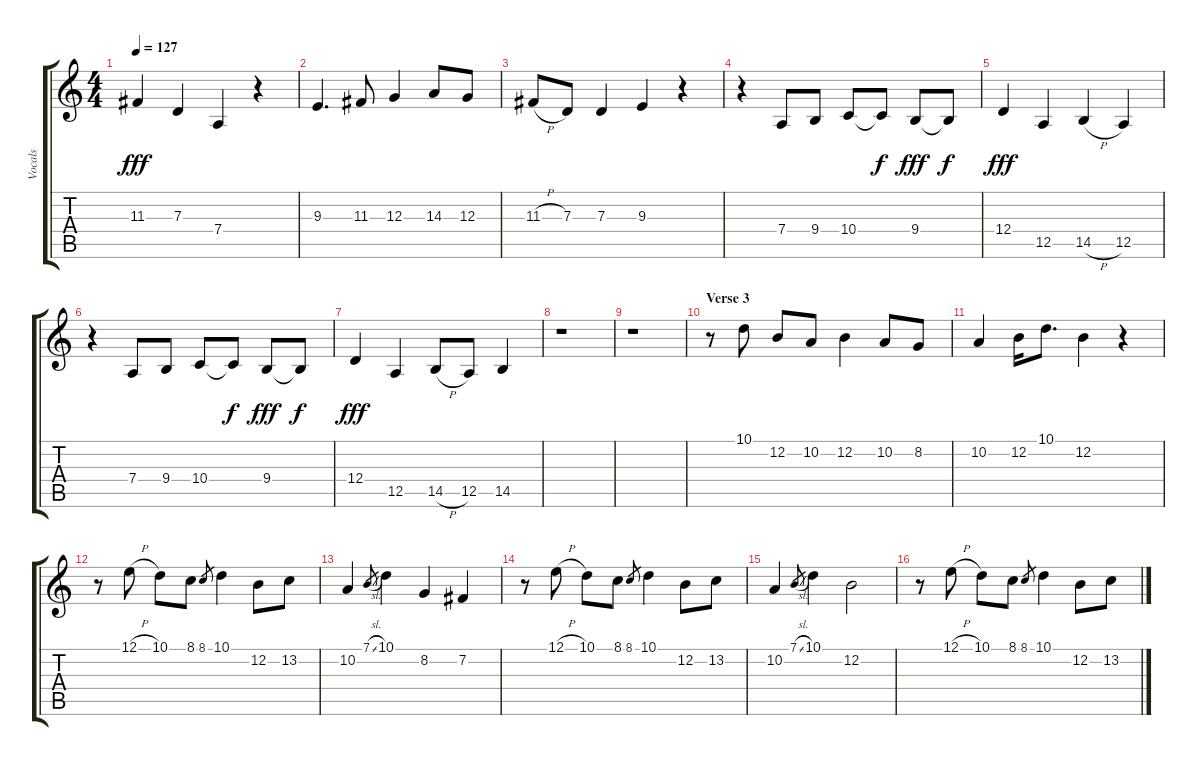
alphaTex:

\track ("Vocals" "Vocals") {instrument altosax}
\staff {score tabs}
\tuning (E4 B3 G3 D3 A2 E2) {hide}
\ts (4 4)
\tempo 127
\clef g2
\ks c
11.3.4{dy fff} 7.3.4 7.4.4 r.4 |
9.3.4{d} 11.3.8 12.3.4 14.3.8 12.3.8 |
11.3{h}.8 7.3.8 7.3.4 9.3.4 r.4 |
r.4 7.4.8 9.4.8 10.4.8 10.4{t}.8{dy f} 9.4.8{dy fff} 9.4{t}.8{dy f} |
12.4.4{dy fff} 12.5.4 14.5{h}.4 12.5.4 |
r.4 7.4.8 9.4.8 10.4.8 10.4{t}.8{dy f} 9.4.8{dy fff} 9.4{t}.8{dy f} |
12.4.4{dy fff} 12.5.4 14.5{h}.8 12.5.8 14.5.4 |
r.1 |
r.1 |
\section ("" "Verse 3")
r.8 10.1.8 12.2.8 10.2.8 12.2.4 10.2.8 8.2.8 |
10.2.4 12.2.16 10.1.8{d} 12.2.4 r.4 |
r.8 12.1{h}.8 10.1.8 8.1.8 8.1.8{gr} 10.1.4 12.2.8 13.2.8 |
10.2.4 7.1{sl}.8{gr} 10.1.4 8.2.4 7.2.4 |
r.8 12.1{h}.8 10.1.8 8.1.8 8.1.8{gr} 10.1.4 12.2.8 13.2.8 |
10.2.4 7.1{sl}.8{gr} 10.1.4 12.2.2 |
r.8 12.1{h}.8 10.1.8 8.1.8 8.1.8{gr} 10.1.4 12.2.8 13.2.8
